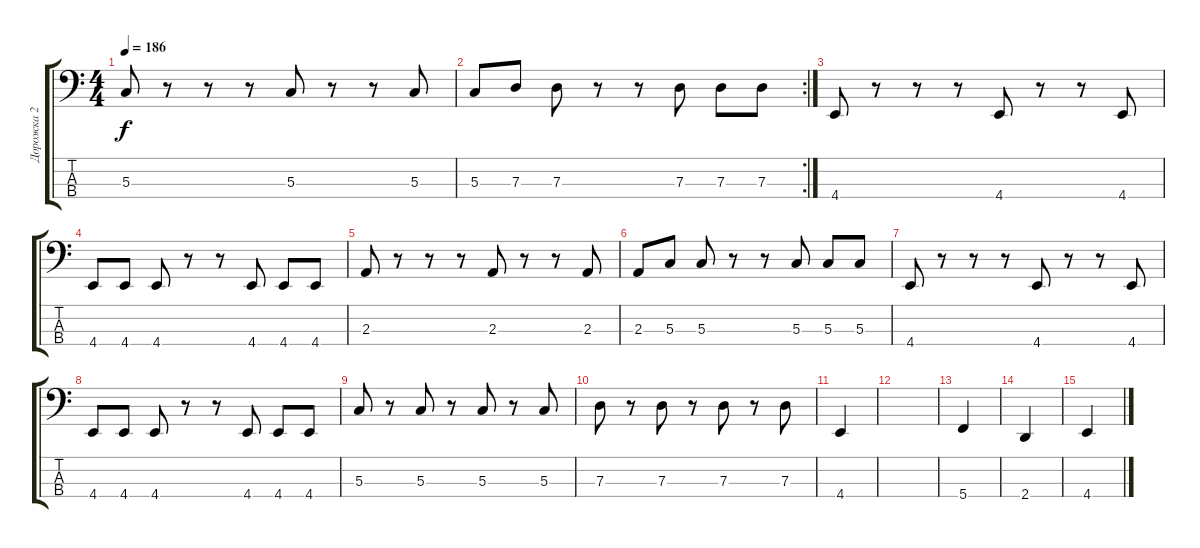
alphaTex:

\track ("Дорожка 2" "Дорожка 2") {instrument electricbassfinger}
\staff {score tabs}
\tuning (F2 C2 G1 C1) {hide}
\ts (4 4)
\tempo 186
\clef f4
\ks c
5.3.8{dy f} r.8 r.8 r.8 5.3.8 r.8 r.8 5.3.8 |
\rc 2
5.3.8 7.3.8 7.3.8 r.8 r.8 7.3.8 7.3.8 7.3.8 |
4.4.8 r.8 r.8 r.8 4.4.8 r.8 r.8 4.4.8 |
4.4.8 4.4.8 4.4.8 r.8 r.8 4.4.8 4.4.8 4.4.8 |
2.3.8 r.8 r.8 r.8 2.3.8 r.8 r.8 2.3.8 |
2.3.8 5.3.8 5.3.8 r.8 r.8 5.3.8 5.3.8 5.3.8 |
4.4.8 r.8 r.8 r.8 4.4.8 r.8 r.8 4.4.8 |
4.4.8 4.4.8 4.4.8 r.8 r.8 4.4.8 4.4.8 4.4.8 |
5.3.8 r.8 5.3.8 r.8 5.3.8 r.8 5.3.8 |
7.3.8 r.8 7.3.8 r.8 7.3.8 r.8 7.3.8 |
4.4.4 |
|
5.4.4 |
2.4.4 |
4.4.4
